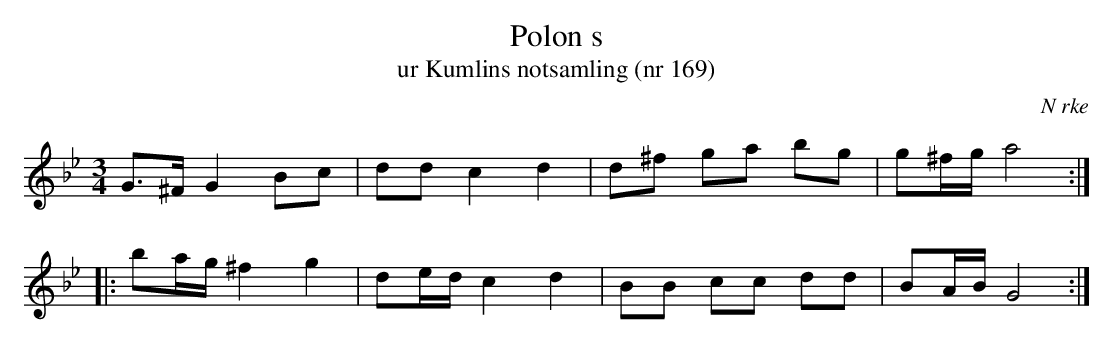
X:1
T:Polon s
T:ur Kumlins notsamling (nr 169)
O:N rke
M:3/4
L:1/8
K:Gm
G>^F G2 Bc | dd c2 d2 | d^f ga bg | g^f/g/ a4 ::
ba/g/ ^f2 g2 | de/d/ c2 d2 | BB cc dd | BA/B/ G4 :|
